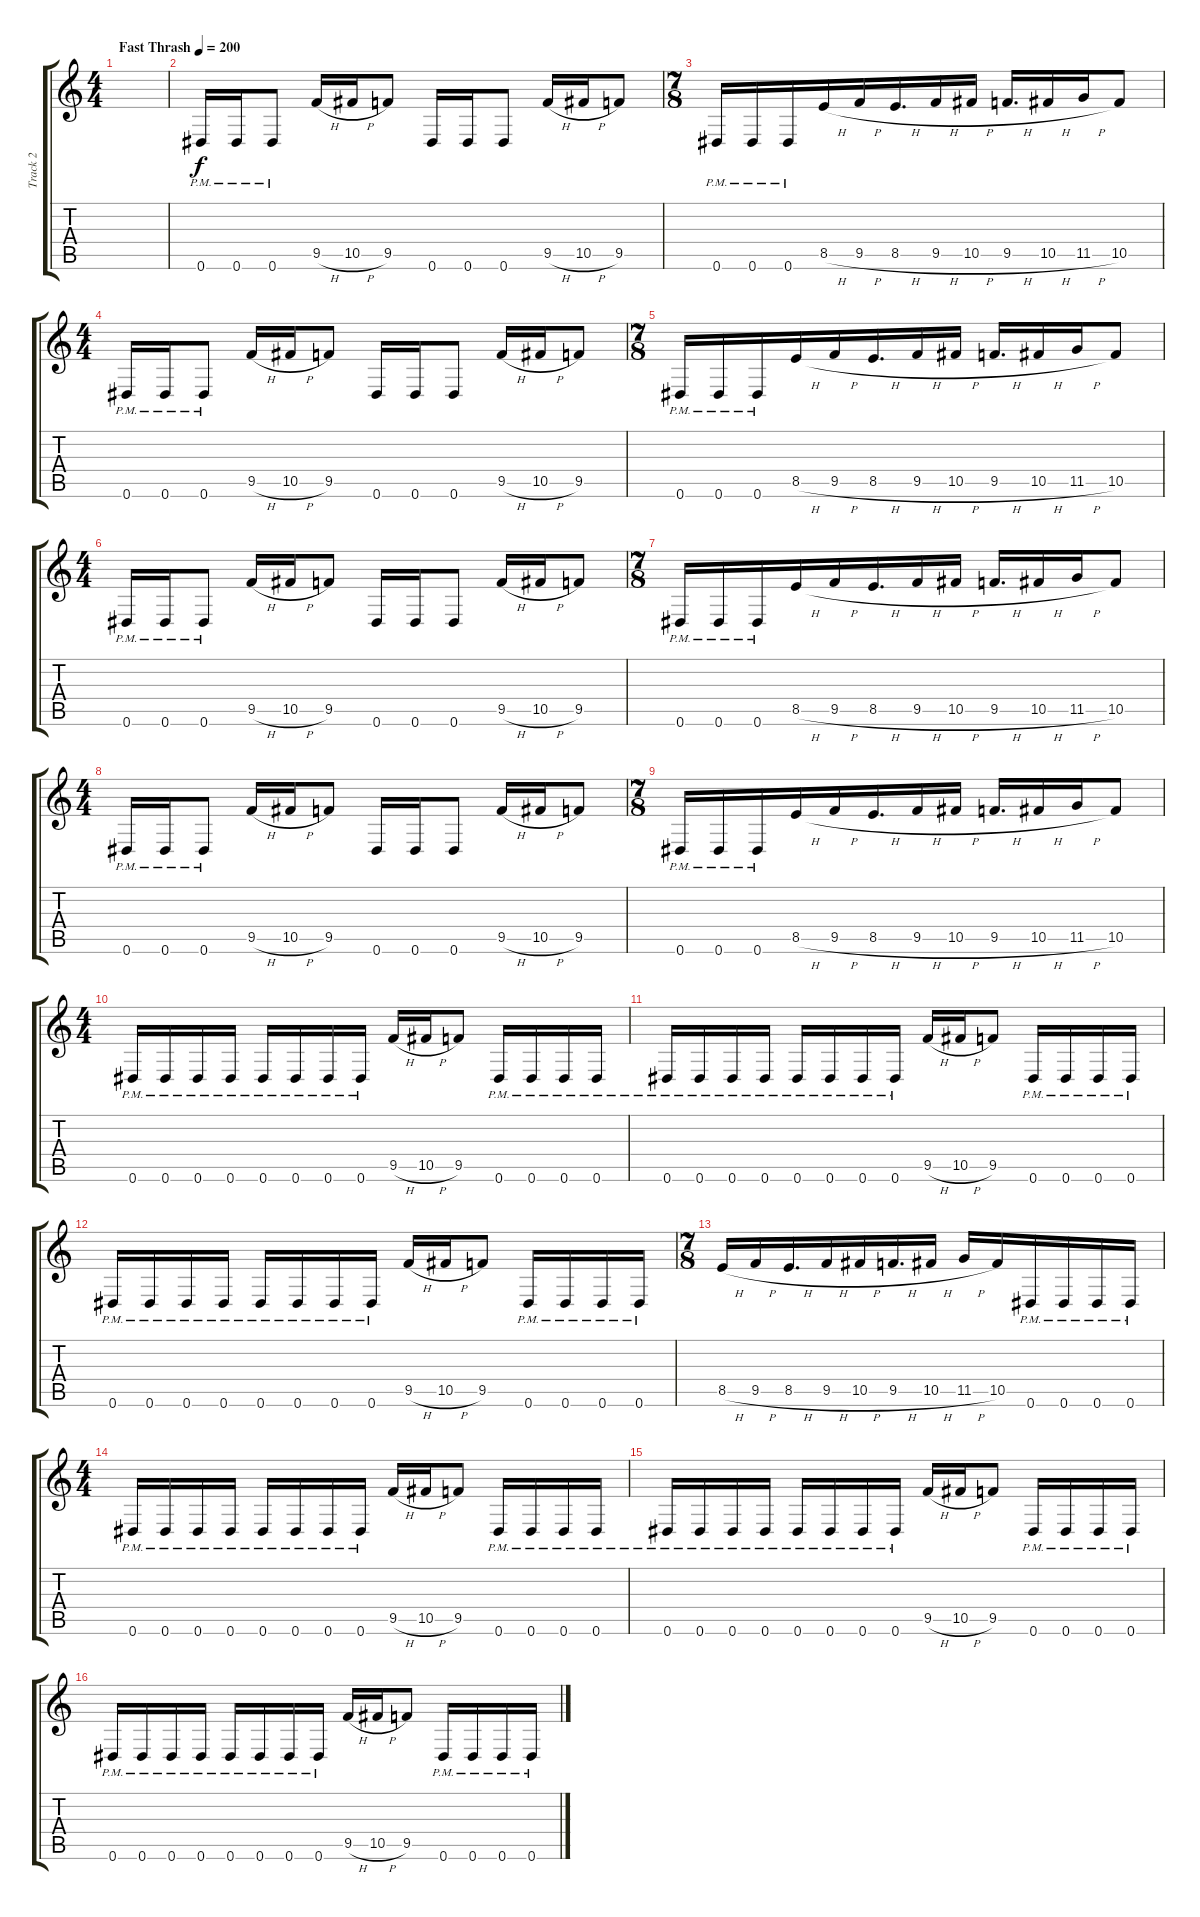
\track ("Track 2" "Track 2") {instrument distortionguitar}
\staff {score tabs}
\tuning (Eb4 Bb3 Gb3 Db3 Ab2 Eb2) {hide}
\ts (4 4)
\tempo (200 "Fast Thrash")
\clef g2
\ks c
|
0.6{pm}.16 0.6{pm}.16 0.6{pm}.8 9.5{h}.16 10.5{h}.16 9.5.8 0.6.16 0.6.16 0.6.8 9.5{h}.16 10.5{h}.16 9.5.8 |
\ts (7 8)
0.6{pm}.16 0.6{pm}.16 0.6{pm}.16 8.5{h}.16 9.5{h}.16 8.5{h}.16{d} 9.5{h}.16 10.5{h}.16 9.5{h}.16{d} 10.5{h}.16 11.5{h}.16 10.5.8 |
\ts (4 4)
0.6{pm}.16 0.6{pm}.16 0.6{pm}.8 9.5{h}.16 10.5{h}.16 9.5.8 0.6.16 0.6.16 0.6.8 9.5{h}.16 10.5{h}.16 9.5.8 |
\ts (7 8)
0.6{pm}.16 0.6{pm}.16 0.6{pm}.16 8.5{h}.16 9.5{h}.16 8.5{h}.16{d} 9.5{h}.16 10.5{h}.16 9.5{h}.16{d} 10.5{h}.16 11.5{h}.16 10.5.8 |
\ts (4 4)
0.6{pm}.16 0.6{pm}.16 0.6{pm}.8 9.5{h}.16 10.5{h}.16 9.5.8 0.6.16 0.6.16 0.6.8 9.5{h}.16 10.5{h}.16 9.5.8 |
\ts (7 8)
0.6{pm}.16 0.6{pm}.16 0.6{pm}.16 8.5{h}.16 9.5{h}.16 8.5{h}.16{d} 9.5{h}.16 10.5{h}.16 9.5{h}.16{d} 10.5{h}.16 11.5{h}.16 10.5.8 |
\ts (4 4)
0.6{pm}.16 0.6{pm}.16 0.6{pm}.8 9.5{h}.16 10.5{h}.16 9.5.8 0.6.16 0.6.16 0.6.8 9.5{h}.16 10.5{h}.16 9.5.8 |
\ts (7 8)
0.6{pm}.16 0.6{pm}.16 0.6{pm}.16 8.5{h}.16 9.5{h}.16 8.5{h}.16{d} 9.5{h}.16 10.5{h}.16 9.5{h}.16{d} 10.5{h}.16 11.5{h}.16 10.5.8 |
\ts (4 4)
0.6{pm}.16 0.6{pm}.16 0.6{pm}.16 0.6{pm}.16 0.6{pm}.16 0.6{pm}.16 0.6{pm}.16 0.6{pm}.16 9.5{h}.16 10.5{h}.16 9.5.8 0.6{pm}.16 0.6{pm}.16 0.6{pm}.16 0.6{pm}.16 |
0.6{pm}.16 0.6{pm}.16 0.6{pm}.16 0.6{pm}.16 0.6{pm}.16 0.6{pm}.16 0.6{pm}.16 0.6{pm}.16 9.5{h}.16 10.5{h}.16 9.5.8 0.6{pm}.16 0.6{pm}.16 0.6{pm}.16 0.6{pm}.16 |
0.6{pm}.16 0.6{pm}.16 0.6{pm}.16 0.6{pm}.16 0.6{pm}.16 0.6{pm}.16 0.6{pm}.16 0.6{pm}.16 9.5{h}.16 10.5{h}.16 9.5.8 0.6{pm}.16 0.6{pm}.16 0.6{pm}.16 0.6{pm}.16 |
\ts (7 8)
8.5{h}.16 9.5{h}.16 8.5{h}.16{d} 9.5{h}.16 10.5{h}.16 9.5{h}.16{d} 10.5{h}.16 11.5{h}.16 10.5.16 0.6{pm}.16 0.6{pm}.16 0.6{pm}.16 0.6{pm}.16 |
\ts (4 4)
0.6{pm}.16 0.6{pm}.16 0.6{pm}.16 0.6{pm}.16 0.6{pm}.16 0.6{pm}.16 0.6{pm}.16 0.6{pm}.16 9.5{h}.16 10.5{h}.16 9.5.8 0.6{pm}.16 0.6{pm}.16 0.6{pm}.16 0.6{pm}.16 |
0.6{pm}.16 0.6{pm}.16 0.6{pm}.16 0.6{pm}.16 0.6{pm}.16 0.6{pm}.16 0.6{pm}.16 0.6{pm}.16 9.5{h}.16 10.5{h}.16 9.5.8 0.6{pm}.16 0.6{pm}.16 0.6{pm}.16 0.6{pm}.16 |
0.6{pm}.16 0.6{pm}.16 0.6{pm}.16 0.6{pm}.16 0.6{pm}.16 0.6{pm}.16 0.6{pm}.16 0.6{pm}.16 9.5{h}.16 10.5{h}.16 9.5.8 0.6{pm}.16 0.6{pm}.16 0.6{pm}.16 0.6{pm}.16
